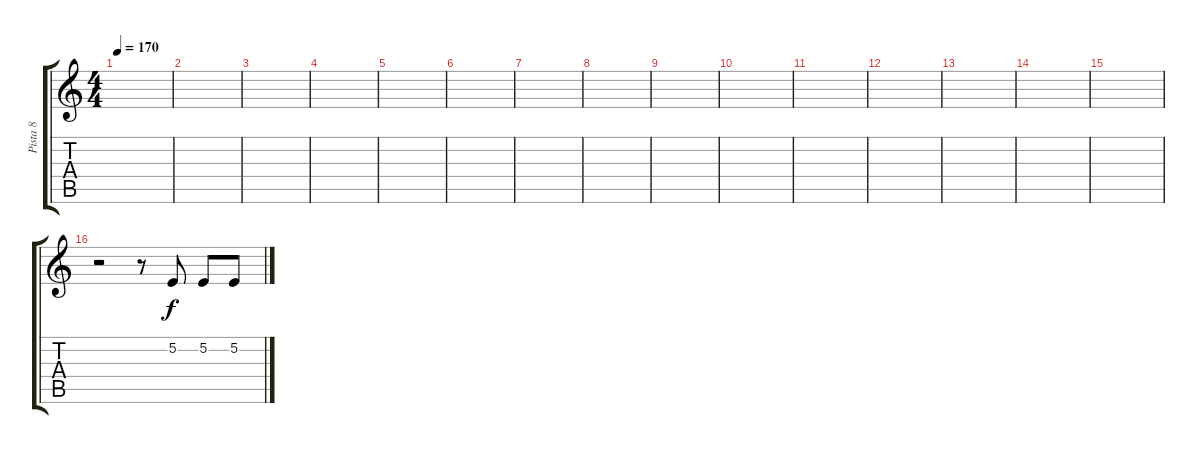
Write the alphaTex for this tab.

\track ("Pista 8" "Pista 8") {mute instrument electricgrandpiano}
\staff {score tabs}
\tuning (E4 B3 G3 D3 A2 E2) {hide}
\ts (4 4)
\tempo 170
\clef g2
\ks c
|
|
|
|
|
|
|
|
|
|
|
|
|
|
|
r.2 r.8 5.2.8 5.2.8 5.2.8
